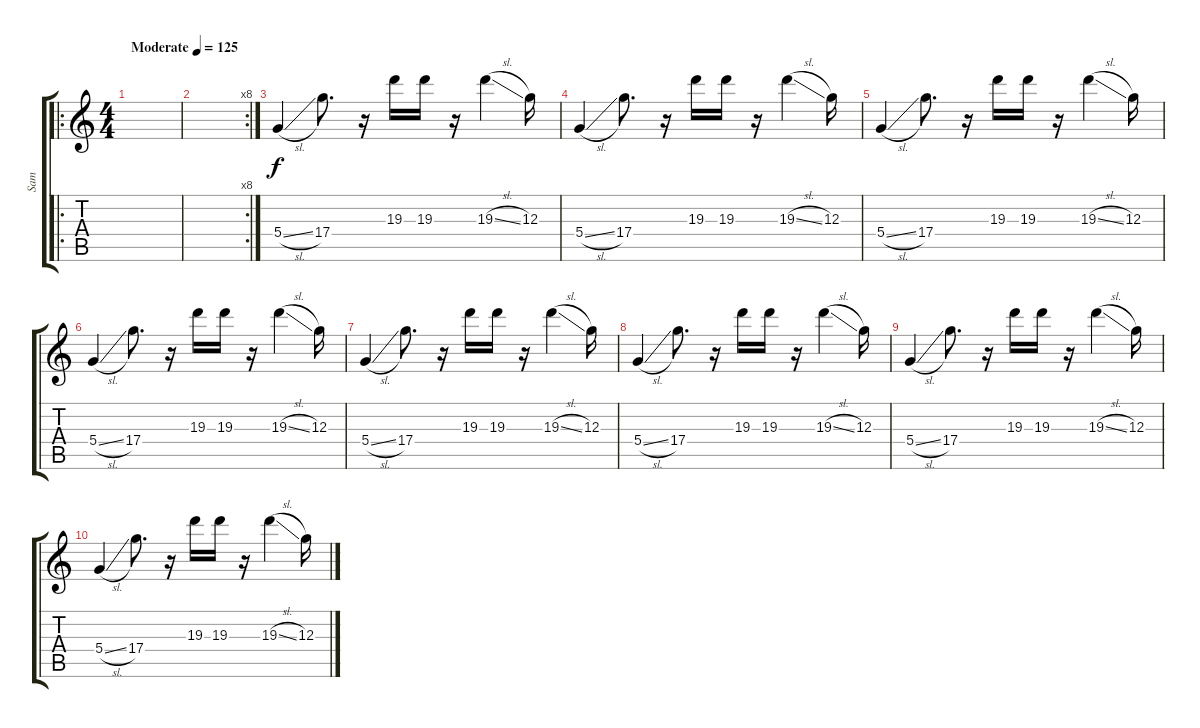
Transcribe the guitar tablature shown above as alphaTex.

\track ("Sam" "Sam") {instrument overdrivenguitar}
\staff {score tabs}
\tuning (E4 B3 G3 D3 A2 E2) {hide}
\ro
\ts (4 4)
\tempo (125 "Moderate")
\clef g2
\ks c
|
\rc 8
|
5.4{sl}.4 17.4.8{d} r.16 19.3.16 19.3.16 r.16 19.3{sl}.4 12.3.16 |
5.4{sl}.4 17.4.8{d} r.16 19.3.16 19.3.16 r.16 19.3{sl}.4 12.3.16 |
5.4{sl}.4 17.4.8{d} r.16 19.3.16 19.3.16 r.16 19.3{sl}.4 12.3.16 |
5.4{sl}.4 17.4.8{d} r.16 19.3.16 19.3.16 r.16 19.3{sl}.4 12.3.16 |
5.4{sl}.4 17.4.8{d} r.16 19.3.16 19.3.16 r.16 19.3{sl}.4 12.3.16 |
5.4{sl}.4 17.4.8{d} r.16 19.3.16 19.3.16 r.16 19.3{sl}.4 12.3.16 |
5.4{sl}.4 17.4.8{d} r.16 19.3.16 19.3.16 r.16 19.3{sl}.4 12.3.16 |
5.4{sl}.4 17.4.8{d} r.16 19.3.16 19.3.16 r.16 19.3{sl}.4 12.3.16
